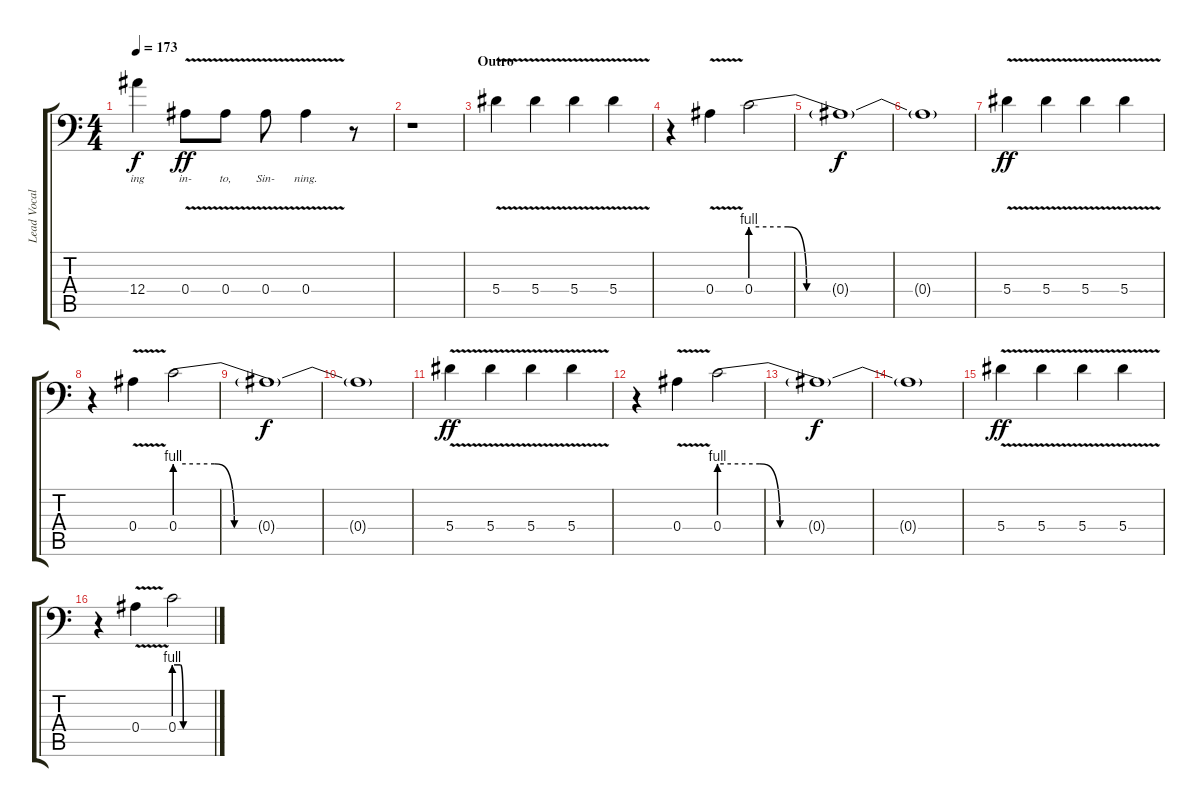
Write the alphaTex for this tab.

\track ("Lead Vocals (Wayne Static)" "Lead Vocal") {instrument distortionguitar}
\staff {score tabs}
\tuning (C4 G3 Eb3 Bb2 F2 Bb1) {hide}
\ts (4 4)
\tempo 173
\clef f4
\ks c
12.4{t}.4{lyrics (0 "ing") lyrics (1 "") lyrics (2 "") lyrics (3 "") lyrics (4 "") dy f} 0.4{v}.8{lyrics (0 "in-") lyrics (1 "") lyrics (2 "") lyrics (3 "") lyrics (4 "") dy ff} 0.4{v}.8{lyrics (0 "to,") lyrics (1 "") lyrics (2 "") lyrics (3 "") lyrics (4 "")} 0.4{v}.8{lyrics (0 "Sin-") lyrics (1 "") lyrics (2 "") lyrics (3 "") lyrics (4 "")} 0.4{v}.4{lyrics (0 "ning.") lyrics (1 "") lyrics (2 "") lyrics (3 "") lyrics (4 "")} r.8 |
r.1 |
\section ("" "Outro")
5.4{v}.4 5.4{v}.4 5.4{v}.4 5.4{v}.4 |
r.4 0.4{v}.4 0.4{be (custom 0 4 10 4 15 0 60 0)}.2 |
0.4{t}.1{dy f} |
0.4{t}.1 |
5.4{v}.4{dy ff} 5.4{v}.4 5.4{v}.4 5.4{v}.4 |
r.4 0.4{v}.4 0.4{be (custom 0 4 10 4 15 0 60 0)}.2 |
0.4{t}.1{dy f} |
0.4{t}.1 |
5.4{v}.4{dy ff} 5.4{v}.4 5.4{v}.4 5.4{v}.4 |
r.4 0.4{v}.4 0.4{be (custom 0 4 10 4 15 0 60 0)}.2 |
0.4{t}.1{dy f} |
0.4{t}.1 |
5.4{v}.4{dy ff} 5.4{v}.4 5.4{v}.4 5.4{v}.4 |
r.4 0.4{v}.4 0.4{be (custom 0 4 10 4 15 0 60 0)}.2
